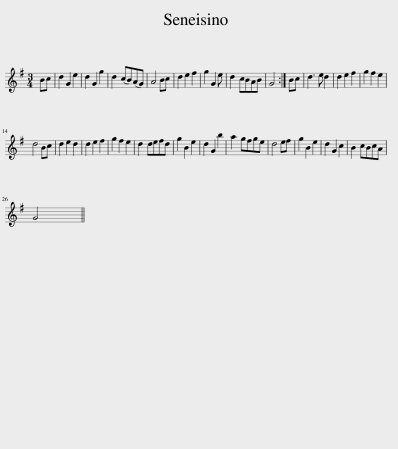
X:1
L:1/8
M:3/4
I:linebreak $
K:G
V:1 treble
V:1
 Bc | d2 G2 e2 | d2 G2 g2 | d2 (cB)(AG) | A4 Bc | %5
 d2 e2 f2 | g2 G2 e | d2 cBAB | G4 :| Bc | %10
 d3 e d2 | d2 e2 f2 | g2 f2 e2 |$ d4 Bc | d2 e2 d2 | %15
 d2 e2 f2 | g2 f2 e2 | d2 defd | g2 B2 e2 | d2 G2 b2 | %20
 a2 gfge | d4 ef | g2 B2 e2 | d2 G2 c2 | B2 cBcA |$ %25
 G4 || %26
